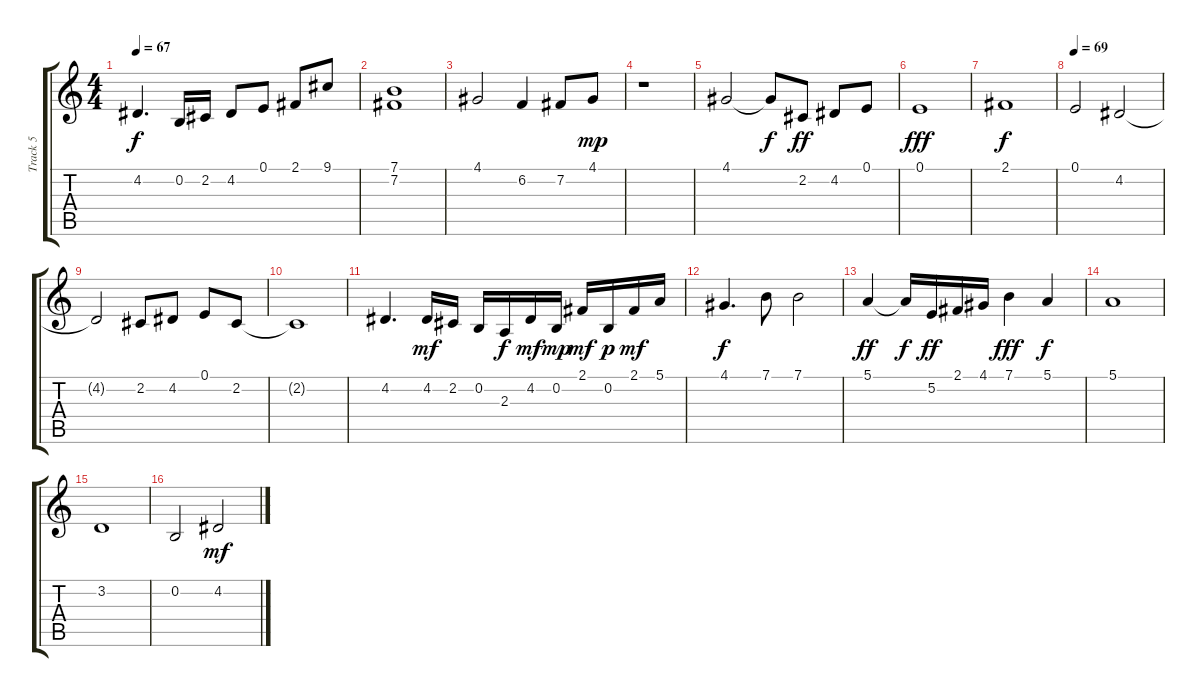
\track ("Track 5" "Track 5") {instrument viola}
\staff {score tabs}
\tuning (E4 B3 G3 D3 A2 E2) {hide}
\ts (4 4)
\tempo 67
\clef g2
\ks c
4.2.4{d dy f} 0.2.16 2.2.16 4.2.8 0.1.8 2.1.8 9.1.8 |
(7.1 7.2).1 |
4.1.2 6.2.4 7.2.8 4.1.8{dy mp} |
r.1 |
4.1.2 4.1{t}.8{dy f} 2.2.8{dy ff} 4.2.8 0.1.8 |
0.1.1{dy fff instrument stringensemble1} |
2.1.1{dy f} |
\tempo 69
0.1.2 4.2.2 |
4.2{t}.2 2.2.8 4.2.8 0.1.8 2.2.8 |
2.2{t}.1 |
4.2.4{d} 4.2.16{dy mf} 2.2.16 0.2.16 2.3.16{dy f} 4.2.16{dy mf} 0.2.16{dy mp} 2.1.16{dy mf} 0.2.16{dy p} 2.1.16{dy mf} 5.1.16 |
4.1.4{d dy f} 7.1.8 7.1.2 |
5.1.4{dy ff} 5.1{t}.16{dy f} 5.2.16{dy ff} 2.1.16 4.1.16 7.1.4{dy fff} 5.1.4{dy f} |
5.1.1 |
3.2.1 |
0.2.2 4.2.2{dy mf}
